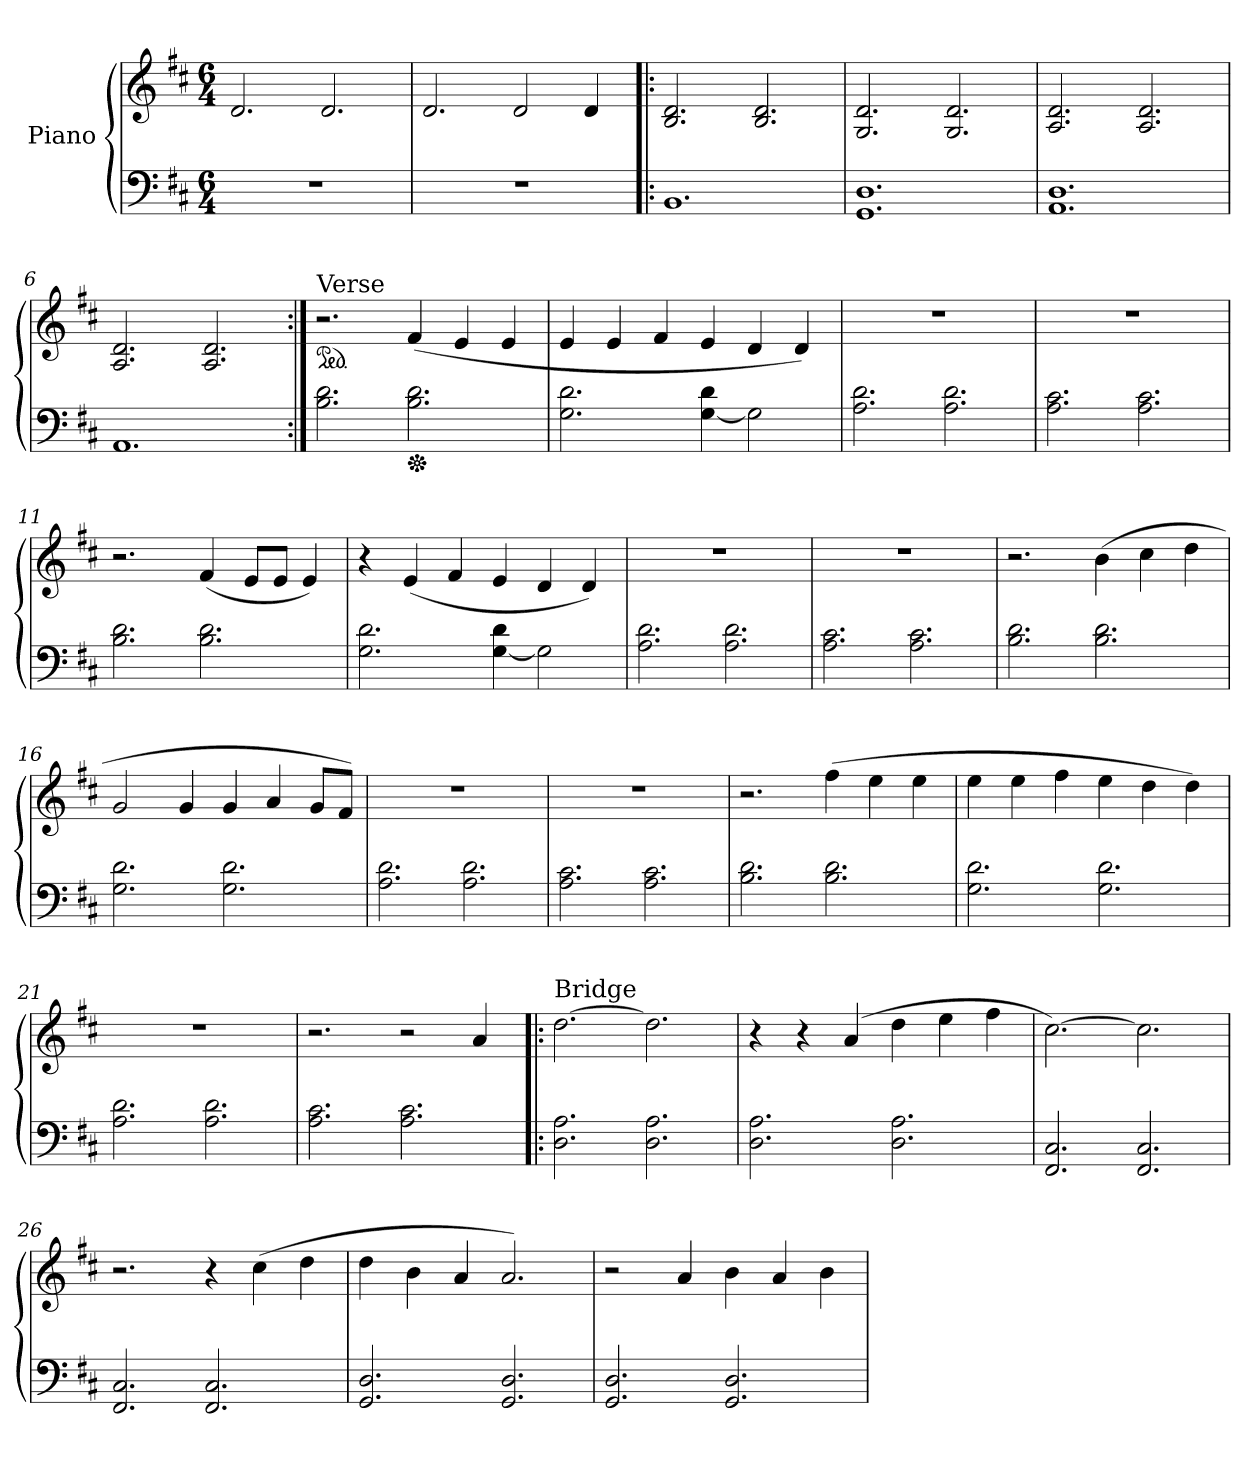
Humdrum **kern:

**kern	**kern
*part1	*part1
*staff2	*staff1
*I"Piano	*
*clefF4	*clefG2
*k[f#c#]	*k[f#c#]
*b:	*b:
*M6/4	*M6/4
*MM120	*MM120
=1	=1
1.r	2.d/
.	2.d/
=2	=2
1.r	2.d/
.	2d/
.	4d/
=3!|:	=3!|:
1.BB	2.B/ 2.d/
.	2.B/ 2.d/
=4	=4
1.GG 1.D	2.G/ 2.d/
.	2.G/ 2.d/
=5	=5
1.AA 1.D	2.A/ 2.d/
.	2.A/ 2.d/
!!LO:LB:g=z
=6	=6
1.AA	2.A/ 2.d/
.	2.A/ 2.d/
=7:|!	=7:|!
*	*ped
!	!LO:TX:a:t=Verse
2.B\ 2.d\	2.r
*Xped	*
2.B\ 2.d\	(>4f#/
.	4e/
.	4e/
=8	=8
2.G\ 2.d\	4e/
.	4e/
.	4f#/
[4G\ 4d\	4e/
2G\]	4d/
.	4d/)
=9	=9
2.A\ 2.d\	1.r
2.A\ 2.d\	.
!!LO:LB:g=z
=10	=10
2.A\ 2.c#\	1.r
2.A\ 2.c#\	.
=11	=11
2.B\ 2.d\	2.r
2.B\ 2.d\	(<4f#/
.	8e/L
.	8e/J
.	4e/)
=12	=12
2.G\ 2.d\	4r
.	(<4e/
.	4f#/
[4G\ 4d\	4e/
2G\]	4d/
.	4d/)
=13	=13
2.A\ 2.d\	1.r
2.A\ 2.d\	.
!!LO:LB:g=z
=14	=14
2.A\ 2.c#\	1.r
2.A\ 2.c#\	.
=15	=15
2.B\ 2.d\	2.r
2.B\ 2.d\	(>4b\
.	4cc#\
.	4dd\
=16	=16
2.G\ 2.d\	2g/
.	4g/
2.G\ 2.d\	4g/
.	4a/
.	8g/L
.	8f#/J)
=17	=17
2.A\ 2.d\	1.r
2.A\ 2.d\	.
!!LO:PB:g=z
=18	=18
2.A\ 2.c#\	1.r
2.A\ 2.c#\	.
=19	=19
2.B\ 2.d\	2.r
2.B\ 2.d\	(>4ff#\
.	4ee\
.	4ee\
=20	=20
2.G\ 2.d\	4ee\
.	4ee\
.	4ff#\
2.G\ 2.d\	4ee\
.	4dd\
.	4dd\)
=21	=21
2.A\ 2.d\	1.r
2.A\ 2.d\	.
!!LO:LB:g=z
=22	=22
2.A\ 2.c#\	2.r
2.A\ 2.c#\	2r
.	4a/
=23!|:	=23!|:
!	!LO:TX:a:t=Bridge
2.D\ 2.A\	[2.dd\
2.D\ 2.A\	2.dd\]
=24	=24
2.D\ 2.A\	4r
.	4r
.	(>4a/
2.D\ 2.A\	4dd\
.	4ee\
.	4ff#\
=25	=25
2.FF#/ 2.C#/	[2.cc#\)
2.FF#/ 2.C#/	2.cc#\]
!!LO:LB:g=z
=26	=26
2.FF#/ 2.C#/	2.r
2.FF#/ 2.C#/	4r
.	(>4cc#\
.	4dd\
=27	=27
2.GG/ 2.D/	4dd\
.	4b\
.	4a/
2.GG/ 2.D/	2.a/)
=28	=28
2.GG/ 2.D/	2r
.	4a/
2.GG/ 2.D/	4b\
.	4a/
.	4b\
=	=
*-	*-
